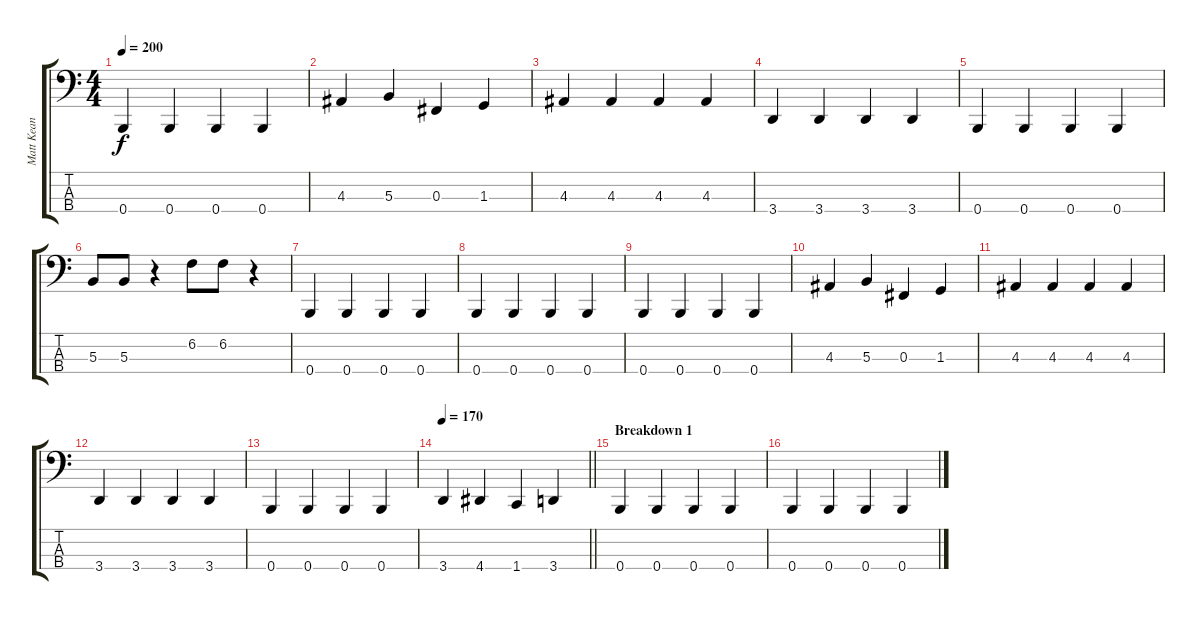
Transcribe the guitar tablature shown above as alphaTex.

\track ("Matt Kean" "Matt Kean") {instrument electricbasspick}
\staff {score tabs}
\tuning (E2 B1 Gb1 B0) {hide}
\ts (4 4)
\tempo 200
\clef f4
\ks c
0.4.4{dy f} 0.4.4 0.4.4 0.4.4 |
4.3.4 5.3.4 0.3.4 1.3.4 |
4.3.4 4.3.4 4.3.4 4.3.4 |
3.4.4 3.4.4 3.4.4 3.4.4 |
0.4.4 0.4.4 0.4.4 0.4.4 |
5.3.8 5.3.8 r.4 6.2.8 6.2.8 r.4 |
0.4.4 0.4.4 0.4.4 0.4.4 |
0.4.4 0.4.4 0.4.4 0.4.4 |
0.4.4 0.4.4 0.4.4 0.4.4 |
4.3.4 5.3.4 0.3.4 1.3.4 |
4.3.4 4.3.4 4.3.4 4.3.4 |
3.4.4 3.4.4 3.4.4 3.4.4 |
0.4.4 0.4.4 0.4.4 0.4.4 |
\tempo 170
\barLineRight lightlight
3.4.4 4.4.4 1.4.4 3.4.4 |
\section ("" "Breakdown 1")
0.4.4 0.4.4 0.4.4 0.4.4 |
0.4.4 0.4.4 0.4.4 0.4.4
